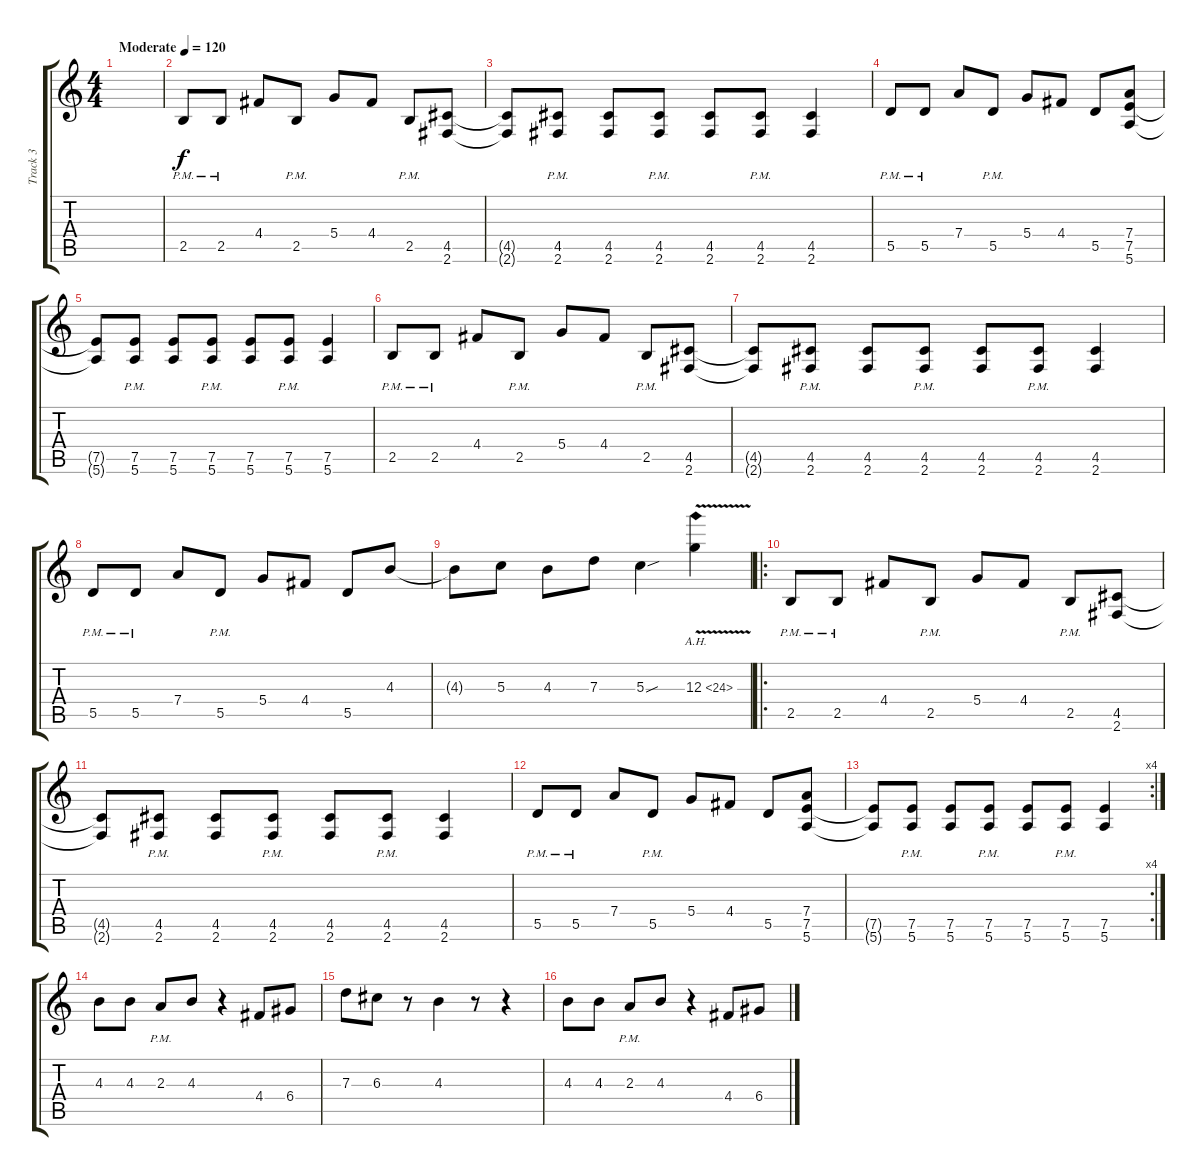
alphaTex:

\track ("Track 3" "Track 3") {instrument distortionguitar}
\staff {score tabs}
\tuning (E4 B3 G3 D3 A2 E2) {hide}
\ts (4 4)
\tempo (120 "Moderate")
\clef g2
\ks c
|
2.5{pm}.8 2.5{pm}.8 4.4.8 2.5{pm}.8 5.4.8 4.4.8 2.5{pm}.8 (4.5 2.6).8 |
(4.5{t} 2.6{t}).8 (4.5{pm} 2.6{pm}).8 (4.5 2.6).8 (4.5{pm} 2.6{pm}).8 (4.5 2.6).8 (4.5{pm} 2.6{pm}).8 (4.5 2.6).4 |
5.5{pm}.8 5.5{pm}.8 7.4.8 5.5{pm}.8 5.4.8 4.4.8 5.5.8 (7.4 7.5 5.6).8 |
(7.5{t} 5.6{t}).8 (7.5{pm} 5.6{pm}).8 (7.5 5.6).8 (7.5{pm} 5.6{pm}).8 (7.5 5.6).8 (7.5{pm} 5.6{pm}).8 (7.5 5.6).4 |
2.5{pm}.8 2.5{pm}.8 4.4.8 2.5{pm}.8 5.4.8 4.4.8 2.5{pm}.8 (4.5 2.6).8 |
(4.5{t} 2.6{t}).8 (4.5{pm} 2.6{pm}).8 (4.5 2.6).8 (4.5{pm} 2.6{pm}).8 (4.5 2.6).8 (4.5{pm} 2.6{pm}).8 (4.5 2.6).4 |
5.5{pm}.8 5.5{pm}.8 7.4.8 5.5{pm}.8 5.4.8 4.4.8 5.5.8 4.3.8 |
4.3{t}.8 5.3.8 4.3.8 7.3.8 5.3{sou}.4 12.3{ah 12 v}.4 |
\ro
2.5{pm}.8 2.5{pm}.8 4.4.8 2.5{pm}.8 5.4.8 4.4.8 2.5{pm}.8 (4.5 2.6).8 |
(4.5{t} 2.6{t}).8 (4.5{pm} 2.6{pm}).8 (4.5 2.6).8 (4.5{pm} 2.6{pm}).8 (4.5 2.6).8 (4.5{pm} 2.6{pm}).8 (4.5 2.6).4 |
5.5{pm}.8 5.5{pm}.8 7.4.8 5.5{pm}.8 5.4.8 4.4.8 5.5.8 (7.4 7.5 5.6).8 |
\rc 4
(7.5{t} 5.6{t}).8 (7.5{pm} 5.6{pm}).8 (7.5 5.6).8 (7.5{pm} 5.6{pm}).8 (7.5 5.6).8 (7.5{pm} 5.6{pm}).8 (7.5 5.6).4 |
4.3.8 4.3.8 2.3{pm}.8 4.3.8 r.4 4.4.8 6.4.8 |
7.3.8 6.3.8 r.8 4.3.4 r.8 r.4 |
4.3.8 4.3.8 2.3{pm}.8 4.3.8 r.4 4.4.8 6.4.8
